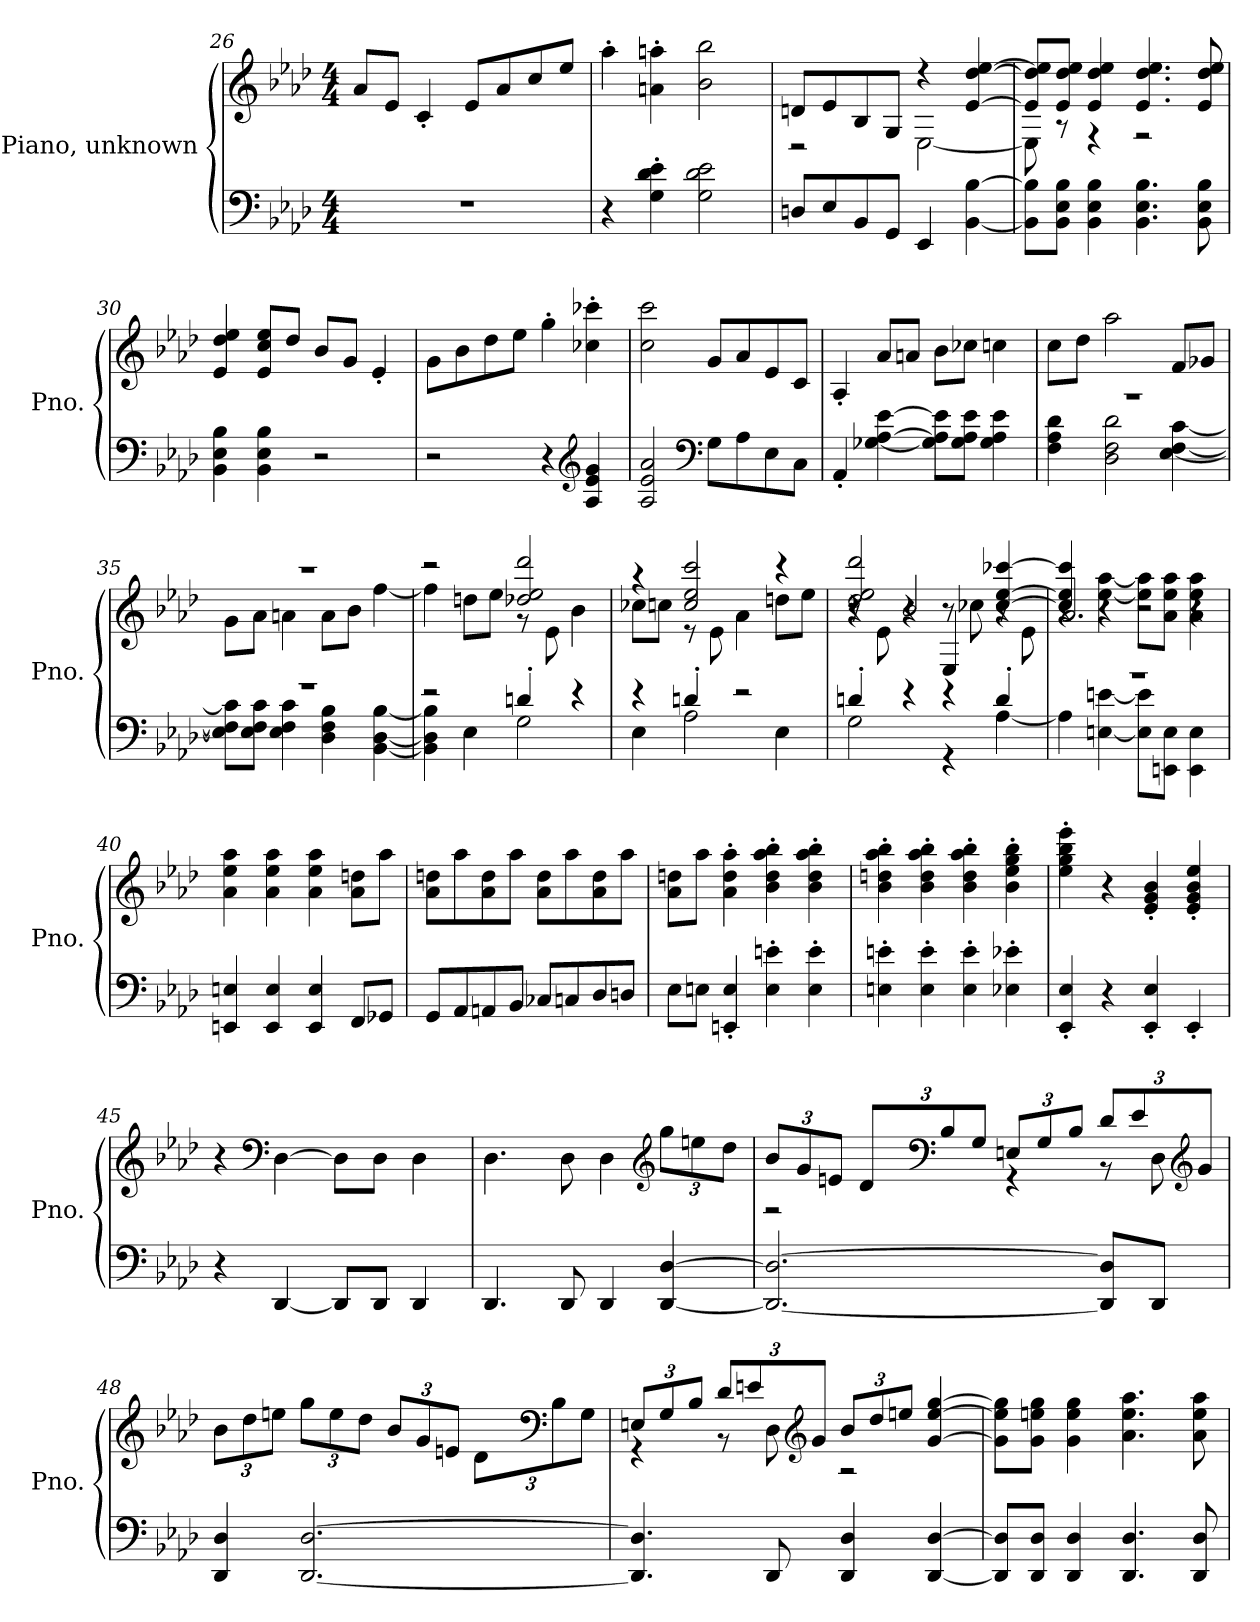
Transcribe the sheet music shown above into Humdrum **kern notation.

**kern	**kern
*part1	*part1
*staff2	*staff1
*I"Piano, unknown	*
*I'Pno.	*
*clefF4	*clefG2
*k[b-e-a-d-]	*k[b-e-a-d-]
*M4/4	*M4/4
=26	=26
1r	8a-/L
.	8e-/J
.	4c'/
.	8e-/L
.	8a-/
.	8cc/
.	8ee-/J
=27	=27
4r	4aa-'\
4G\' 4d-\' 4e-\'	4an\' 4aan\'
2G\ 2d-\ 2e-\	2b-\ 2bb-\
!!LO:PB:g=z
=28	=28
*	*^
8Dn/L	8dn/L	2r
8E-/	8e-/	.
8BB-/	8B-/	.
8GG/J	8G/J	.
4EE-/	4r	[2E-\
[4BB-\ [4B-\	[4e-/ [4dd-/ [4ee-/	.
=29	=29	=29
8BB-\] 8B-\]L	8e-/] 8dd-/] 8ee-/]L	8E-\]
8BB-\ 8E-\ 8B-\J	8e-/ 8dd-/ 8ee-/J	8r
4BB-\ 4E-\ 4B-\	4e-/ 4dd-/ 4ee-/	4r
4.BB-\ 4.E-\ 4.B-\	4.e-/ 4.dd-/ 4.ee-/	2r
8BB-\ 8E-\ 8B-\	8e-/ 8dd-/ 8ee-/	.
*	*v	*v
=30	=30
4BB-\ 4E-\ 4B-\	4e-/ 4dd-/ 4ee-/
4BB-\ 4E-\ 4B-\	8e-/ 8cc/ 8ee-/L
.	8dd-/J
2r	8b-/L
.	8g/J
.	4e-'/
=31	=31
2r	8g\L
.	8b-\
.	8dd-\
.	8ee-\J
4r	4gg'\
*clefG2	*
4A-/ 4e-/ 4g/	4cc-X\' 4ccc-X\'
=32	=32
2A-/ 2e-/ 2a-/	2cc\ 2ccc\
*clefF4	*
8G\L	8g/L
8A-\	8a-/
8E-\	8e-/
8C\J	8c/J
!!LO:LB:g=z
=33	=33
4AA-'/	4A-'/
[4G-X\ [4A-\ [4e-\	8a-/L
.	8an/J
8G-\] 8A-\] 8e-\]L	8b-\L
8G-\ 8A-\ 8e-\J	8cc-X\J
4G-\ 4A-\ 4e-\	4ccn\
=34	=34
*^	*
1r	4F\ 4A-\ 4d-\	8cc\L
.	.	8dd-\J
.	2D-\ 2F\ 2d-\	2aa-\
.	[4E-\ [4F\ [4c\	8f/L
.	.	8g-X/J
=35	=35	=35
*	*	*^
1r	8E-\] 8F\] 8c\]L	1r	8g\L
.	8E-\ 8F\ 8c\J	.	8a-\J
.	4E-\ 4F\ 4c\	.	4an\
.	4D-\ 4F\ 4B-\	.	8a\L
.	.	.	8b-\J
.	[4BB-\ [4D-\ [4B-\	.	[4ff\
=36	=36	=36	=36
2r	4BB-\] 4D-\] 4B-\]	2r	4ff\]
.	4E-\	.	8ddn\L
.	.	.	8ee-\J
4dn'/	2G\	2dd-X/ 2ee-/ 2ddd-/	8r
.	.	.	8e-\
4r	.	.	4b-\
!!LO:LB:g=z	!!
=37	=37	=37	=37
4r	4E-\	4r	8cc-X\L
.	.	.	8ccn\J
4dn'/	2A-\	2cc/ 2ee-/ 2ccc/	8r
.	.	.	8e-\
2r	.	.	4a-\
.	4E-\	4r	8ddn\L
.	.	.	8ee-\J
=38	=38	=38	=38
*	*	*	*^
4dn'/	2G\	4r	8r	2dd-/ 2ee-/ 2ddd-/
.	.	.	8e-\	.
4r	.	2b-/	4r	.
4r	4r	.	8r	4E-/
.	.	.	8cc-X\	.
4d'/	[4A-\	[4cc-/ [4ee-/ [4ccc-X/	8r	4r
.	.	.	8e-\	.
=39	=39	=39	=39	=39
1r	4A-\]	4cc-/] 4ee-/] 4ccc-/]	4r	2.a-/
.	[4En\ [4en\	4r	[4ee-\ [4aa-\	.
.	8E\] 8e\]L	2r	8ee-\] 8aa-\]L	.
.	8EEn\ 8E\J	.	8a-\ 8ee-\ 8aa-\J	.
.	4EE\ 4E\	.	4a-\ 4ee-\ 4aa-\	4r
*v	*v	*	*	*
*	*v	*v	*v
=40	=40
4EEn/ 4En/	4a-\ 4ee-\ 4aa-\
4EE/ 4E/	4a-\ 4ee-\ 4aa-\
4EE/ 4E/	4a-\ 4ee-\ 4aa-\
8FF/L	8a-\ 8ddn\L
8GG-X/J	8aa-\J
!!LO:LB:g=z
=41	=41
8GG/L	8a-\ 8ddn\L
8AA-/	8aa-\
8AAn/	8a-\ 8dd\
8BB-/J	8aa-\J
8C-X/L	8a-\ 8dd\L
8Cn/	8aa-\
8D-/	8a-\ 8dd\
8Dn/J	8aa-\J
=42	=42
8E-\L	8a-\ 8ddn\L
8En\J	8aa-\J
4EEn/' 4E/'	4a-\' 4dd\' 4aa-\'
4E\' 4en\'	4b-\' 4dd\' 4aa-\' 4bb-\'
4E\' 4e\'	4b-\' 4dd\' 4aa-\' 4bb-\'
=43	=43
4En\' 4en\'	4b-\' 4ddn\' 4aa-\' 4bb-\'
4E\' 4e\'	4b-\' 4dd\' 4aa-\' 4bb-\'
4E\' 4e\'	4b-\' 4dd\' 4aa-\' 4bb-\'
4E-X\' 4e-X\'	4b-\' 4ee-\' 4gg\' 4bb-\'
=44	=44
4EE-/' 4E-/'	4ee-\' 4gg\' 4bb-\' 4eee-\'
4r	4r
4EE-/' 4E-/'	4e-/' 4g/' 4b-/'
4EE-'/	4e-/' 4g/' 4b-/' 4ee-/'
=45	=45
4r	4r
*	*clefF4
[4DD-/	[4D-\
8DD-/L]	8D-\L]
8DD-/J	8D-\J
4DD-/	4D-\
!!LO:LB:g=z
=46	=46
4.DD-/	4.D-\
8DD-/	8D-\
4DD-/	4D-\
*	*clefG2
*	*Xbrackettup
[4DD-/ [4D-/	12gg\L
.	12een\
.	12dd-\J
=47	=47
*	*^
2.DD-/_ 2.D-/_	12b-/L	2r
.	12g/	.
.	12en/J	.
.	12d-/L	.
*	*clefF4	*
.	12B-/	.
.	12G/J	.
.	12En/L	4r
.	12G/	.
.	12B-/J	.
8DD-/] 8D-/]L	12d-/L	8r
.	12e/	.
8DD-/J	.	8D-\
*	*clefG2	*
.	12g/J	.
*	*v	*v
=48	=48
4DD-/ 4D-/	12b-\L
.	12dd-\
.	12een\J
[2.DD-/ [2.D-/	12gg\L
.	12ee\
.	12dd-\J
.	12b-/L
.	12g/
.	12en/J
.	12d-\L
*	*clefF4
.	12B-\
.	12G\J
!!LO:LB:g=z
=49	=49
*	*^
4.DD-/] 4.D-/]	12En/L	4r
.	12G/	.
.	12B-/J	.
.	12d-/L	8r
.	12en/	.
8DD-/	.	8D-\
*	*clefG2	*
.	12g/J	.
4DD-/ 4D-/	12b-/L	2r
.	12dd-/	.
.	12een/J	.
[4DD-/ [4D-/	[4g/ [4ee/ [4gg/	.
*	*v	*v
=50	=50
8DD-/] 8D-/]L	8g\] 8ee\] 8gg\]L
8DD-/ 8D-/J	8g\ 8een\ 8gg\J
4DD-/ 4D-/	4g\ 4ee\ 4gg\
4.DD-/ 4.D-/	4.a-\ 4.ee\ 4.aa-\
8DD-/ 8D-/	8a-\ 8ee\ 8aa-\
=	=
*-	*-
